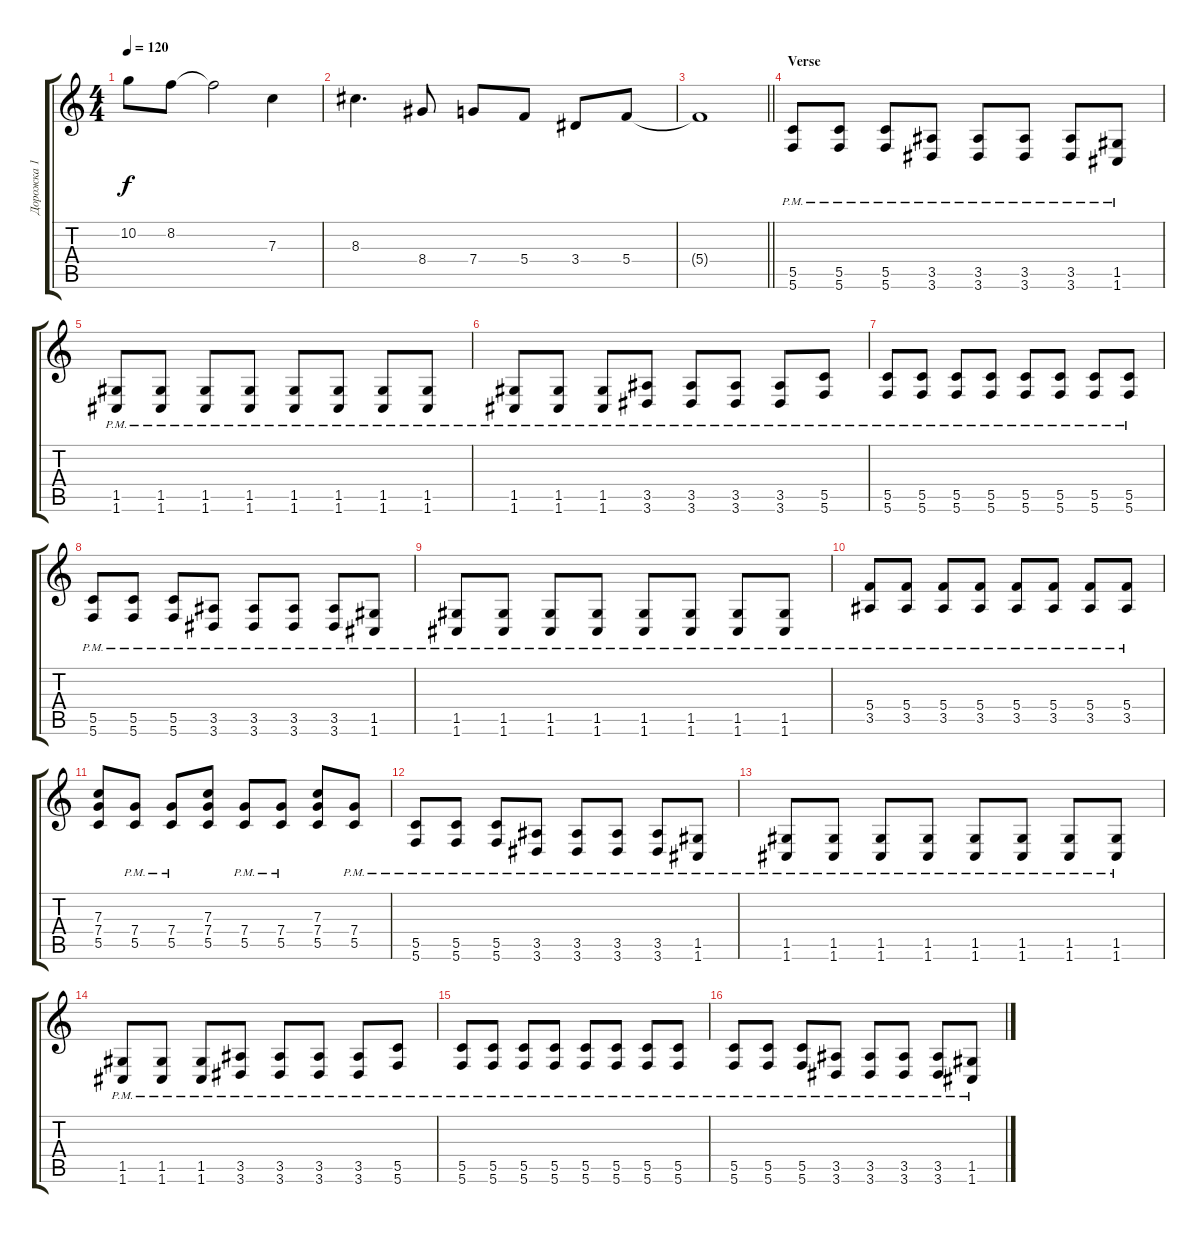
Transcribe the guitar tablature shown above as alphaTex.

\track ("Дорожка 1" "Дорожка 1") {instrument distortionguitar}
\staff {score tabs}
\tuning (D4 A3 F3 C3 G2 C2) {hide}
\ts (4 4)
\tempo 120
\clef g2
\ks c
10.2{t}.8{dy f} 8.2.8 8.2{t}.2 7.3.4 |
8.3.4{d} 8.4.8 7.4.8 5.4.8 3.4.8 5.4.8 |
\barLineRight lightlight
5.4{t}.1 |
\section ("" "Verse")
(5.5{pm} 5.6{pm}).8 (5.5{pm} 5.6{pm}).8 (5.5{pm} 5.6{pm}).8 (3.5{pm} 3.6{pm}).8 (3.5{pm} 3.6{pm}).8 (3.5{pm} 3.6{pm}).8 (3.5{pm} 3.6{pm}).8 (1.5{pm} 1.6{pm}).8 |
(1.5{pm} 1.6{pm}).8 (1.5{pm} 1.6{pm}).8 (1.5{pm} 1.6{pm}).8 (1.5{pm} 1.6{pm}).8 (1.5{pm} 1.6{pm}).8 (1.5{pm} 1.6{pm}).8 (1.5{pm} 1.6{pm}).8 (1.5{pm} 1.6{pm}).8 |
(1.5{pm} 1.6{pm}).8 (1.5{pm} 1.6{pm}).8 (1.5{pm} 1.6{pm}).8 (3.5{pm} 3.6{pm}).8 (3.5{pm} 3.6{pm}).8 (3.5{pm} 3.6{pm}).8 (3.5{pm} 3.6{pm}).8 (5.5{pm} 5.6{pm}).8 |
(5.5{pm} 5.6{pm}).8 (5.5{pm} 5.6{pm}).8 (5.5{pm} 5.6{pm}).8 (5.5{pm} 5.6{pm}).8 (5.5{pm} 5.6{pm}).8 (5.5{pm} 5.6{pm}).8 (5.5{pm} 5.6{pm}).8 (5.5{pm} 5.6{pm}).8 |
(5.5{pm} 5.6{pm}).8 (5.5{pm} 5.6{pm}).8 (5.5{pm} 5.6{pm}).8 (3.5{pm} 3.6{pm}).8 (3.5{pm} 3.6{pm}).8 (3.5{pm} 3.6{pm}).8 (3.5{pm} 3.6{pm}).8 (1.5{pm} 1.6{pm}).8 |
(1.5{pm} 1.6{pm}).8 (1.5{pm} 1.6{pm}).8 (1.5{pm} 1.6{pm}).8 (1.5{pm} 1.6{pm}).8 (1.5{pm} 1.6{pm}).8 (1.5{pm} 1.6{pm}).8 (1.5{pm} 1.6{pm}).8 (1.5{pm} 1.6{pm}).8 |
(5.4{pm} 3.5{pm}).8 (5.4{pm} 3.5{pm}).8 (5.4{pm} 3.5{pm}).8 (5.4{pm} 3.5{pm}).8 (5.4{pm} 3.5{pm}).8 (5.4{pm} 3.5{pm}).8 (5.4{pm} 3.5{pm}).8 (5.4{pm} 3.5{pm}).8 |
(7.3 7.4 5.5).8 (7.4{pm} 5.5{pm}).8 (7.4{pm} 5.5{pm}).8 (7.3 7.4 5.5).8 (7.4{pm} 5.5{pm}).8 (7.4{pm} 5.5{pm}).8 (7.3 7.4 5.5).8 (7.4{pm} 5.5{pm}).8 |
(5.5{pm} 5.6{pm}).8 (5.5{pm} 5.6{pm}).8 (5.5{pm} 5.6{pm}).8 (3.5{pm} 3.6{pm}).8 (3.5{pm} 3.6{pm}).8 (3.5{pm} 3.6{pm}).8 (3.5{pm} 3.6{pm}).8 (1.5{pm} 1.6{pm}).8 |
(1.5{pm} 1.6{pm}).8 (1.5{pm} 1.6{pm}).8 (1.5{pm} 1.6{pm}).8 (1.5{pm} 1.6{pm}).8 (1.5{pm} 1.6{pm}).8 (1.5{pm} 1.6{pm}).8 (1.5{pm} 1.6{pm}).8 (1.5{pm} 1.6{pm}).8 |
(1.5{pm} 1.6{pm}).8 (1.5{pm} 1.6{pm}).8 (1.5{pm} 1.6{pm}).8 (3.5{pm} 3.6{pm}).8 (3.5{pm} 3.6{pm}).8 (3.5{pm} 3.6{pm}).8 (3.5{pm} 3.6{pm}).8 (5.5{pm} 5.6{pm}).8 |
(5.5{pm} 5.6{pm}).8 (5.5{pm} 5.6{pm}).8 (5.5{pm} 5.6{pm}).8 (5.5{pm} 5.6{pm}).8 (5.5{pm} 5.6{pm}).8 (5.5{pm} 5.6{pm}).8 (5.5{pm} 5.6{pm}).8 (5.5{pm} 5.6{pm}).8 |
(5.5{pm} 5.6{pm}).8 (5.5{pm} 5.6{pm}).8 (5.5{pm} 5.6{pm}).8 (3.5{pm} 3.6{pm}).8 (3.5{pm} 3.6{pm}).8 (3.5{pm} 3.6{pm}).8 (3.5{pm} 3.6{pm}).8 (1.5{pm} 1.6{pm}).8
